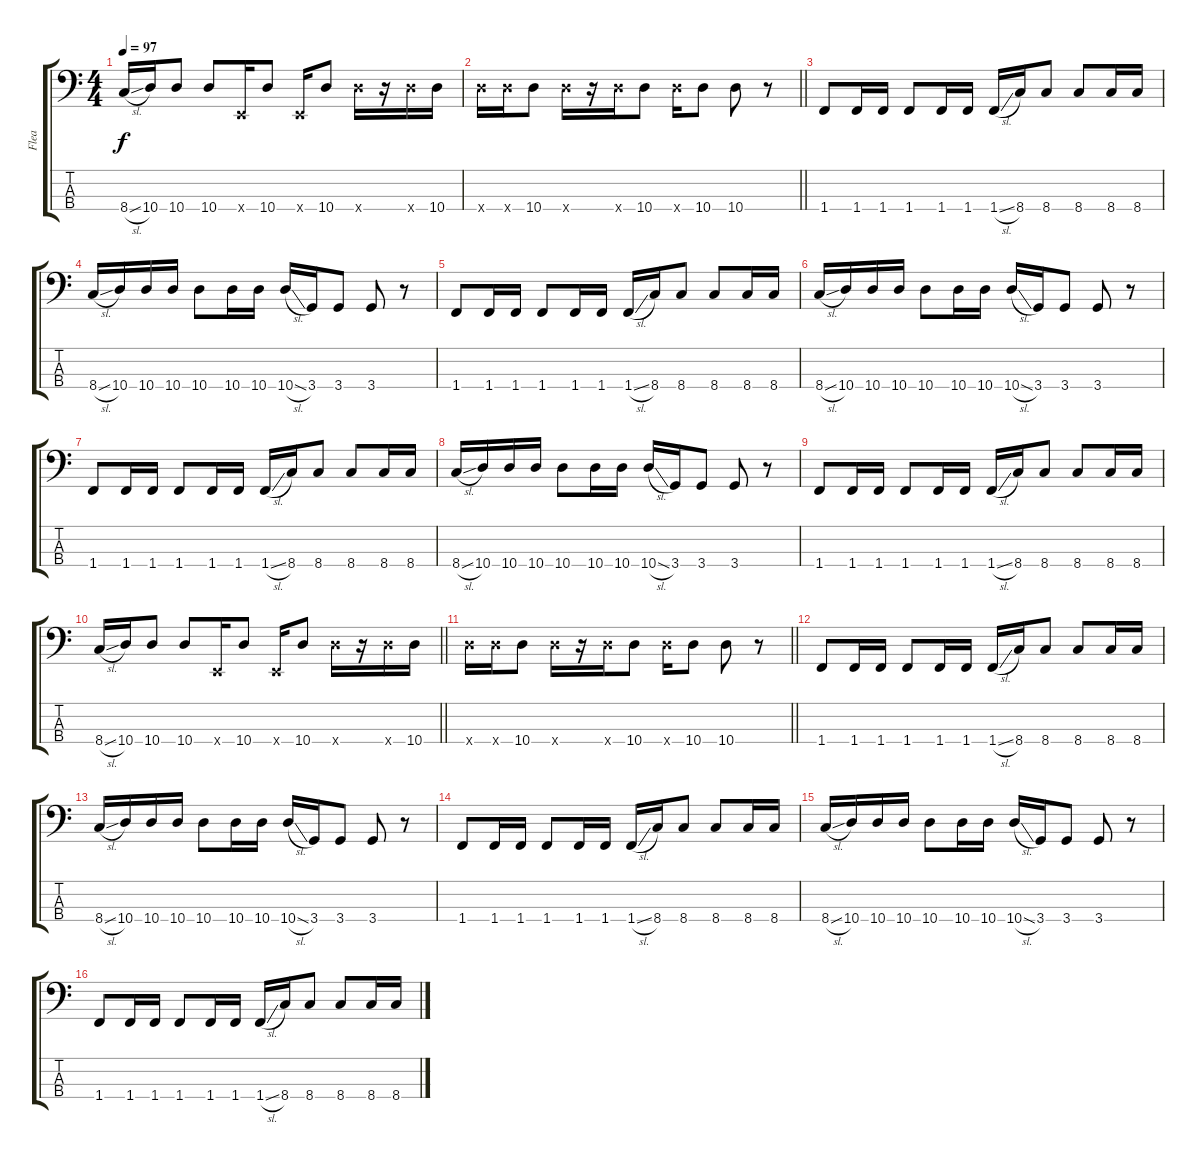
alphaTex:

\track ("Flea" "Flea") {instrument electricbassfinger}
\staff {score tabs}
\tuning (G2 D2 A1 E1) {hide}
\ts (4 4)
\tempo 97
\clef f4
\ks c
8.4{sl}.16{dy f} 10.4.16 10.4.8 10.4.8 0.4{x}.16 10.4.8 0.4{x}.16 10.4.8 10.4{x}.16 r.16 10.4{x}.16 10.4.16 |
\barLineRight lightlight
10.4{x}.16 10.4{x}.16 10.4.8 10.4{x}.16 r.16 10.4{x}.16 10.4.8 10.4{x}.16 10.4.8 10.4.8 r.8 |
1.4.8 1.4.16 1.4.16 1.4.8 1.4.16 1.4.16 1.4{sl}.16 8.4.16 8.4.8 8.4.8 8.4.16 8.4.16 |
8.4{sl}.16 10.4.16 10.4.16 10.4.16 10.4.8 10.4.16 10.4.16 10.4{sl}.16 3.4.16 3.4.8 3.4.8 r.8 |
1.4.8 1.4.16 1.4.16 1.4.8 1.4.16 1.4.16 1.4{sl}.16 8.4.16 8.4.8 8.4.8 8.4.16 8.4.16 |
8.4{sl}.16 10.4.16 10.4.16 10.4.16 10.4.8 10.4.16 10.4.16 10.4{sl}.16 3.4.16 3.4.8 3.4.8 r.8 |
1.4.8 1.4.16 1.4.16 1.4.8 1.4.16 1.4.16 1.4{sl}.16 8.4.16 8.4.8 8.4.8 8.4.16 8.4.16 |
8.4{sl}.16 10.4.16 10.4.16 10.4.16 10.4.8 10.4.16 10.4.16 10.4{sl}.16 3.4.16 3.4.8 3.4.8 r.8 |
1.4.8 1.4.16 1.4.16 1.4.8 1.4.16 1.4.16 1.4{sl}.16 8.4.16 8.4.8 8.4.8 8.4.16 8.4.16 |
\barLineRight lightlight
8.4{sl}.16 10.4.16 10.4.8 10.4.8 0.4{x}.16 10.4.8 0.4{x}.16 10.4.8 10.4{x}.16 r.16 10.4{x}.16 10.4.16 |
\barLineRight lightlight
10.4{x}.16 10.4{x}.16 10.4.8 10.4{x}.16 r.16 10.4{x}.16 10.4.8 10.4{x}.16 10.4.8 10.4.8 r.8 |
1.4.8{volume 16} 1.4.16 1.4.16 1.4.8 1.4.16 1.4.16 1.4{sl}.16 8.4.16 8.4.8 8.4.8 8.4.16 8.4.16 |
8.4{sl}.16 10.4.16 10.4.16 10.4.16 10.4.8 10.4.16 10.4.16 10.4{sl}.16 3.4.16 3.4.8 3.4.8 r.8 |
1.4.8 1.4.16 1.4.16 1.4.8 1.4.16 1.4.16 1.4{sl}.16 8.4.16 8.4.8 8.4.8 8.4.16 8.4.16 |
8.4{sl}.16 10.4.16 10.4.16 10.4.16 10.4.8 10.4.16 10.4.16 10.4{sl}.16 3.4.16 3.4.8 3.4.8 r.8 |
1.4.8 1.4.16 1.4.16 1.4.8 1.4.16 1.4.16 1.4{sl}.16 8.4.16 8.4.8 8.4.8 8.4.16 8.4.16
